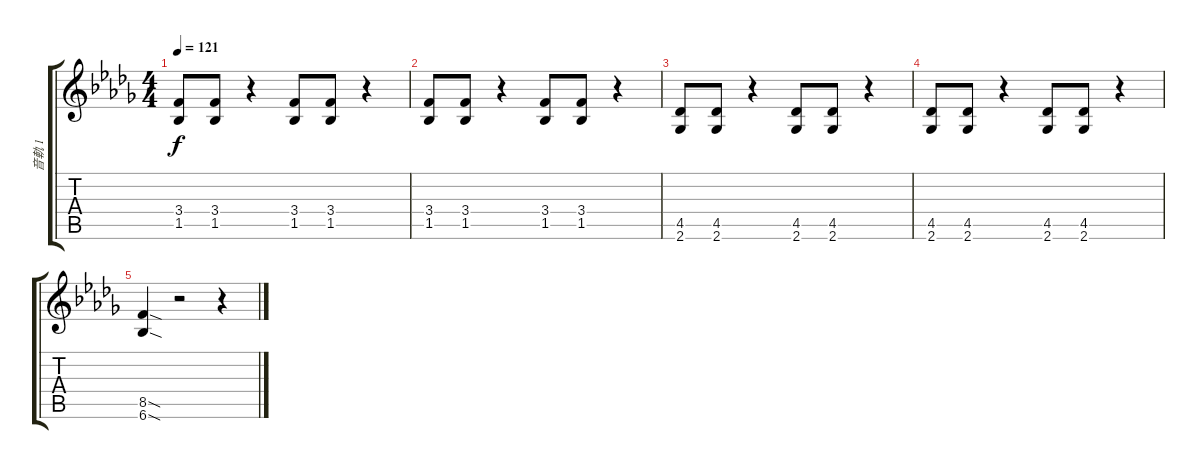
\track ("音軌 1" "音軌 1") {instrument overdrivenguitar}
\staff {score tabs}
\tuning (E4 B3 G3 D3 A2 E2) {hide}
\ts (4 4)
\tempo 121
\clef g2
\ks db
(3.4 1.5).8{dy f} (3.4 1.5).8 r.4 (3.4 1.5).8 (3.4 1.5).8 r.4 |
(3.4 1.5).8 (3.4 1.5).8 r.4 (3.4 1.5).8 (3.4 1.5).8 r.4 |
(4.5 2.6).8 (4.5 2.6).8 r.4 (4.5 2.6).8 (4.5 2.6).8 r.4 |
(4.5 2.6).8 (4.5 2.6).8 r.4 (4.5 2.6).8 (4.5 2.6).8 r.4 |
(8.5{sod} 6.6{sod}).4 r.2 r.4
